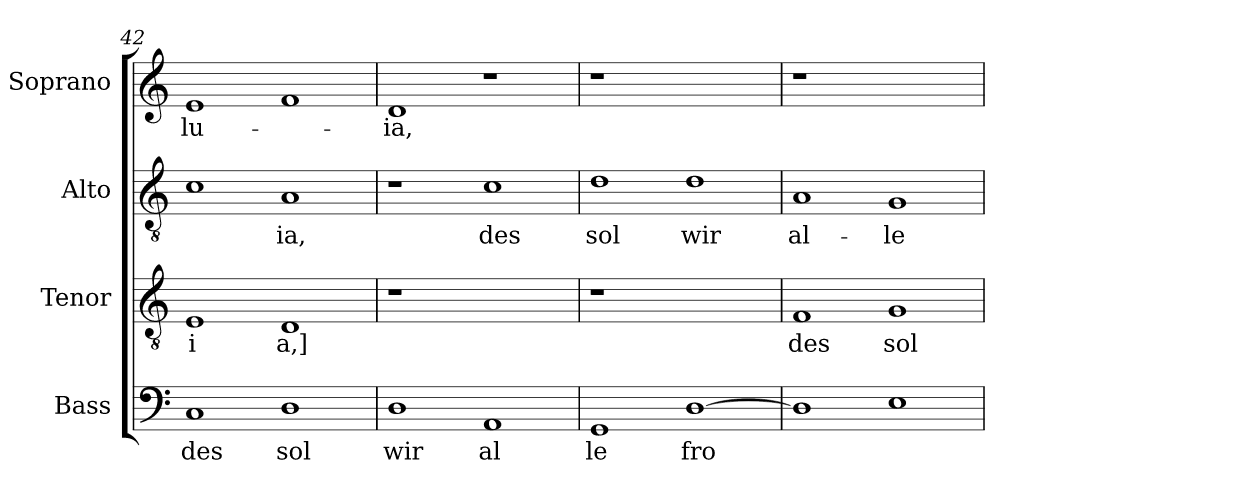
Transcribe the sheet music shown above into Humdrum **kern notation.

**kern	**text	**kern	**text	**kern	**text	**kern	**text
*part4	*part4	*part3	*part3	*part2	*part2	*part1	*part1
*staff4	*staff4	*staff3	*staff3	*staff2	*staff2	*staff1	*staff1
*I"Bass	*	*I"Tenor	*	*I"Alto	*	*I"Soprano	*
*clefF4	*	*clefGv2	*	*clefGv2	*	*clefG2	*
=42	=42	=42	=42	=42	=42	=42	=42
!	!LO:LY:b:cj	!	!LO:LY:b:cj	!	!	!	!LO:LY:b:cj
1C	des	1E	i	1c	.	1e	-lu-
!	!LO:LY:b:cj	!	!LO:LY:b:cj	!	!LO:LY:b:cj	!	!
1D	sol	1D	a,]	1A	-ia,	1f	.
=43	=43	=43	=43	=43	=43	=43	=43
!	!LO:LY:b:cj	!	!	!	!	!	!LO:LY:b:cj
1D	wir	1r	.	1r	.	1d	-ia,
!	!LO:LY:b:cj	!	!	!	!LO:LY:b:cj	!	!
1AA	al	1ryy	.	1c	des	1r	.
=44	=44	=44	=44	=44	=44	=44	=44
!	!LO:LY:b:cj	!	!	!	!LO:LY:b:cj	!	!
1GG	le	1r	.	1d	sol	1r	.
!	!LO:LY:b:cj	!	!	!	!LO:LY:b:cj	!	!
[>1D	fro	1ryy	.	1d	wir	1ryy	.
=45	=45	=45	=45	=45	=45	=45	=45
!	!	!	!LO:LY:b:cj	!	!LO:LY:b:cj	!	!
1D]	.	1F	des	1A	al-	1r	.
!	!	!	!LO:LY:b:cj	!	!LO:LY:b:cj	!	!
1E	.	1G	sol	1G	-le	1ryy	.
=	=	=	=	=	=	=	=
*-	*-	*-	*-	*-	*-	*-	*-
